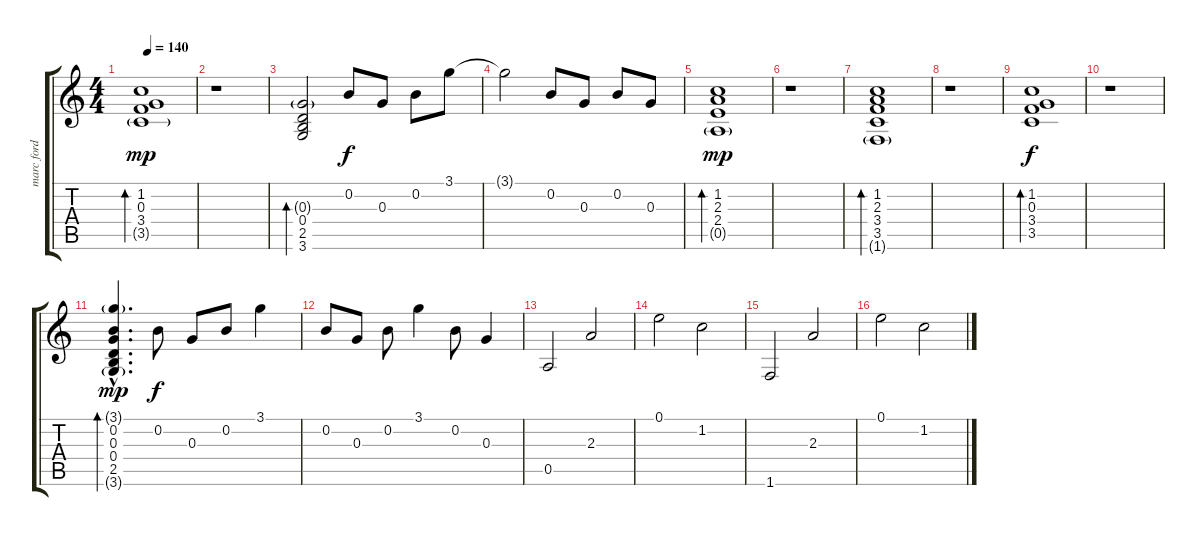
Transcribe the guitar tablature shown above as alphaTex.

\track ("marc ford guitare" "marc ford ") {instrument acousticguitarsteel}
\staff {score tabs}
\tuning (E4 B3 G3 D3 A2 E2) {hide}
\ts (4 4)
\tempo 140
\clef g2
\ks c
(1.2 0.3 3.4 3.5{g}).1{bd 120 dy mp} |
r.1 |
(0.3{g} 0.4 2.5 3.6).2{bd 120} 0.2.8{dy f} 0.3.8 0.2.8 3.1.8 |
3.1{t}.2 0.2.8 0.3.8 0.2.8 0.3.8 |
(1.2 2.3 2.4 0.5{g}).1{bd 120 dy mp} |
r.1 |
(1.2 2.3 3.4 3.5 1.6{g}).1{bd 120} |
r.1 |
(1.2 0.3 3.4 3.5).1{bd 120 dy f} |
r.1 |
(3.1{g hac} 0.2{hac} 0.3{hac} 0.4{hac} 2.5{hac} 3.6{g hac}).4{d bd 120 dy mp} 0.2.8{dy f} 0.3.8 0.2.8 3.1.4 |
0.2.8 0.3.8 0.2.8 3.1.4 0.2.8 0.3.4 |
0.5.2 2.3.2 |
0.1.2 1.2.2 |
1.6.2 2.3.2 |
0.1.2 1.2.2
